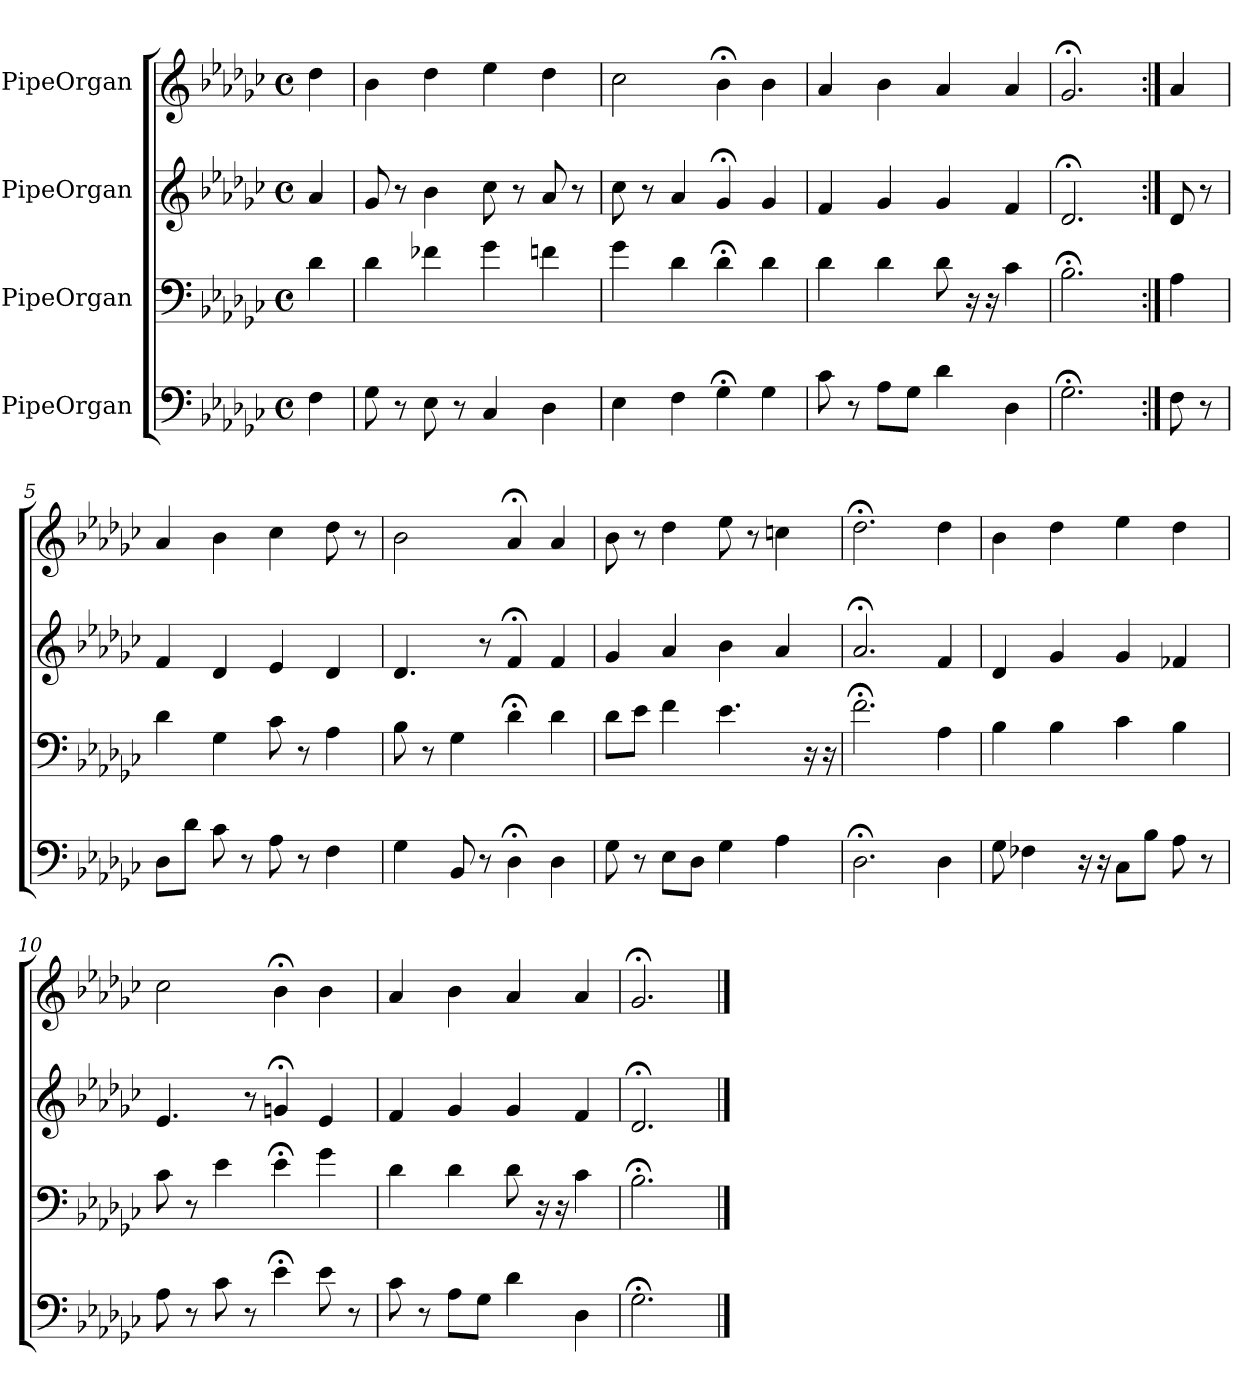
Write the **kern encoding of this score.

**kern	**kern	**kern	**kern
*part4	*part3	*part2	*part1
*staff4	*staff3	*staff2	*staff1
*I"PipeOrgan	*I"PipeOrgan	*I"PipeOrgan	*I"PipeOrgan
*clefF4	*clefF4	*clefG2	*clefG2
*k[b-e-a-d-g-c-]	*k[b-e-a-d-g-c-]	*k[b-e-a-d-g-c-]	*k[b-e-a-d-g-c-]
*G-:	*G-:	*G-:	*G-:
*M4/4	*M4/4	*M4/4	*M4/4
*met(c)	*met(c)	*met(c)	*met(c)
*MM60	*MM60	*MM60	*MM60
=	=	=	=
4F	4d-	4a-	4dd-
=1	=1	=1	=1
8G-	4d-	8g-	4b-
8r	.	8r	.
8E-	4f-X	4b-	4dd-
8r	.	.	.
4C-	4g-	8cc-	4ee-
.	.	8r	.
4D-	4fn	8a-	4dd-
.	.	8r	.
=2	=2	=2	=2
4E-	4g-	8cc-	2cc-
.	.	8r	.
4F	4d-	4a-	.
4G-;<	4d-;<	4g-;<	4b-;<
4G-	4d-	4g-	4b-
=3	=3	=3	=3
8c-	4d-	4f	4a-
8r	.	.	.
8A-\L	4d-	4g-	4b-
8G-\J	.	.	.
4d-	8d-	4g-	4a-
.	16r	.	.
.	16r	.	.
4D-	4c-	4f	4a-
=4	=4	=4	=4
2.G-;<	2.B-;<	2.d-;<	2.g-;<
=:|!	=:|!	=:|!	=:|!
8F	4A-	8d-	4a-
8r	.	8r	.
=5	=5	=5	=5
8D-\L	4d-	4f	4a-
8d-\J	.	.	.
8c-	4G-	4d-	4b-
8r	.	.	.
8A-	8c-	4e-	4cc-
8r	8r	.	.
4F	4A-	4d-	8dd-
.	.	.	8r
=6	=6	=6	=6
4G-	8B-	4.d-	2b-
.	8r	.	.
8BB-	4G-	.	.
8r	.	8r	.
4D-;<	4d-;<	4f;<	4a-;<
4D-	4d-	4f	4a-
=7	=7	=7	=7
8G-	8d-\L	4g-	8b-
8r	8e-\J	.	8r
8E-\L	4f	4a-	4dd-
8D-\J	.	.	.
4G-	4.e-	4b-	8ee-
.	.	.	8r
4A-	.	4a-	4ccn
.	16r	.	.
.	16r	.	.
=8	=8	=8	=8
2.D-;<	2.f;<	2.a-;<	2.dd-;<
4D-	4A-	4f	4dd-
=9	=9	=9	=9
8G-	4B-	4d-	4b-
4F-X	.	.	.
.	4B-	4g-	4dd-
16r	.	.	.
16r	.	.	.
8C-\L	4c-	4g-	4ee-
8B-\J	.	.	.
8A-	4B-	4f-X	4dd-
8r	.	.	.
=10	=10	=10	=10
8A-	8c-	4.e-	2cc-
8r	8r	.	.
8c-	4e-	.	.
8r	.	8r	.
4e-;<	4e-;<	4gn;<	4b-;<
8e-	4g-	4e-	4b-
8r	.	.	.
=11	=11	=11	=11
8c-	4d-	4f	4a-
8r	.	.	.
8A-\L	4d-	4g-	4b-
8G-\J	.	.	.
4d-	8d-	4g-	4a-
.	16r	.	.
.	16r	.	.
4D-	4c-	4f	4a-
=12	=12	=12	=12
2.G-;<	2.B-;<	2.d-;<	2.g-;<
==	==	==	==
*-	*-	*-	*-
